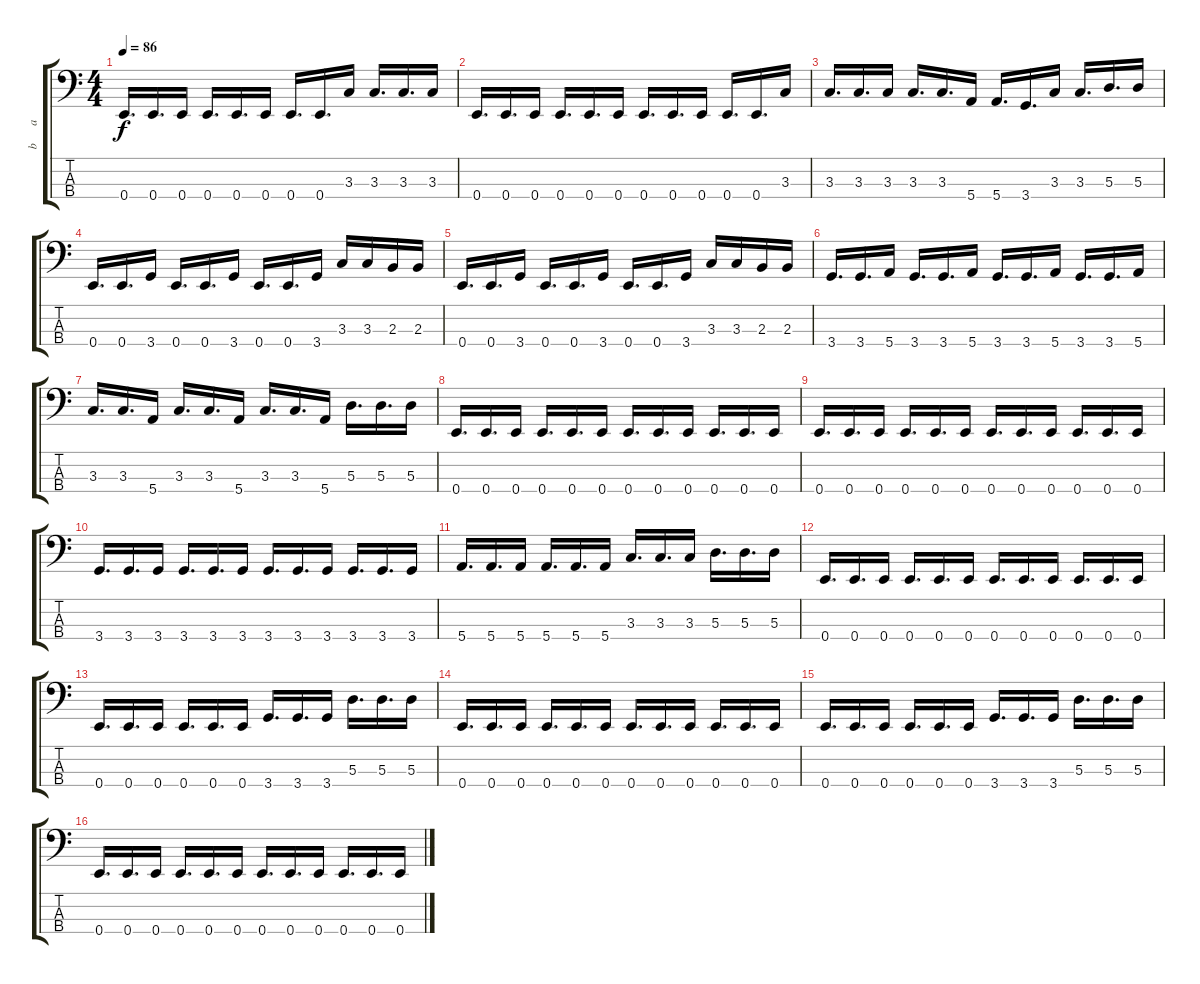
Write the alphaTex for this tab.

\track ("b      a       s      s" "b      a  ") {instrument electricbassfinger}
\staff {score tabs}
\tuning (G2 D2 A1 E1) {hide}
\ts (4 4)
\tempo 86
\clef f4
\ks c
0.4.16{d dy f} 0.4.16{d} 0.4.16 0.4.16{d} 0.4.16{d} 0.4.16 0.4.16{d} 0.4.16{d} 3.3.16 3.3.16{d} 3.3.16{d} 3.3.16 |
0.4.16{d} 0.4.16{d} 0.4.16 0.4.16{d} 0.4.16{d} 0.4.16 0.4.16{d} 0.4.16{d} 0.4.16 0.4.16{d} 0.4.16{d} 3.3.16 |
3.3.16{d} 3.3.16{d} 3.3.16 3.3.16{d} 3.3.16{d} 5.4.16 5.4.16{d} 3.4.16{d} 3.3.16 3.3.16{d} 5.3.16{d} 5.3.16 |
0.4.16{d} 0.4.16{d} 3.4.16 0.4.16{d} 0.4.16{d} 3.4.16 0.4.16{d} 0.4.16{d} 3.4.16 3.3.16 3.3.16 2.3.16 2.3.16 |
0.4.16{d} 0.4.16{d} 3.4.16 0.4.16{d} 0.4.16{d} 3.4.16 0.4.16{d} 0.4.16{d} 3.4.16 3.3.16 3.3.16 2.3.16 2.3.16 |
3.4.16{d} 3.4.16{d} 5.4.16 3.4.16{d} 3.4.16{d} 5.4.16 3.4.16{d} 3.4.16{d} 5.4.16 3.4.16{d} 3.4.16{d} 5.4.16 |
3.3.16{d} 3.3.16{d} 5.4.16 3.3.16{d} 3.3.16{d} 5.4.16 3.3.16{d} 3.3.16{d} 5.4.16 5.3.16{d} 5.3.16{d} 5.3.16 |
0.4.16{d} 0.4.16{d} 0.4.16 0.4.16{d} 0.4.16{d} 0.4.16 0.4.16{d} 0.4.16{d} 0.4.16 0.4.16{d} 0.4.16{d} 0.4.16 |
0.4.16{d} 0.4.16{d} 0.4.16 0.4.16{d} 0.4.16{d} 0.4.16 0.4.16{d} 0.4.16{d} 0.4.16 0.4.16{d} 0.4.16{d} 0.4.16 |
3.4.16{d} 3.4.16{d} 3.4.16 3.4.16{d} 3.4.16{d} 3.4.16 3.4.16{d} 3.4.16{d} 3.4.16 3.4.16{d} 3.4.16{d} 3.4.16 |
5.4.16{d} 5.4.16{d} 5.4.16 5.4.16{d} 5.4.16{d} 5.4.16 3.3.16{d} 3.3.16{d} 3.3.16 5.3.16{d} 5.3.16{d} 5.3.16 |
0.4.16{d} 0.4.16{d} 0.4.16 0.4.16{d} 0.4.16{d} 0.4.16 0.4.16{d} 0.4.16{d} 0.4.16 0.4.16{d} 0.4.16{d} 0.4.16 |
0.4.16{d} 0.4.16{d} 0.4.16 0.4.16{d} 0.4.16{d} 0.4.16 3.4.16{d} 3.4.16{d} 3.4.16 5.3.16{d} 5.3.16{d} 5.3.16 |
0.4.16{d} 0.4.16{d} 0.4.16 0.4.16{d} 0.4.16{d} 0.4.16 0.4.16{d} 0.4.16{d} 0.4.16 0.4.16{d} 0.4.16{d} 0.4.16 |
0.4.16{d} 0.4.16{d} 0.4.16 0.4.16{d} 0.4.16{d} 0.4.16 3.4.16{d} 3.4.16{d} 3.4.16 5.3.16{d} 5.3.16{d} 5.3.16 |
0.4.16{d} 0.4.16{d} 0.4.16 0.4.16{d} 0.4.16{d} 0.4.16 0.4.16{d} 0.4.16{d} 0.4.16 0.4.16{d} 0.4.16{d} 0.4.16
